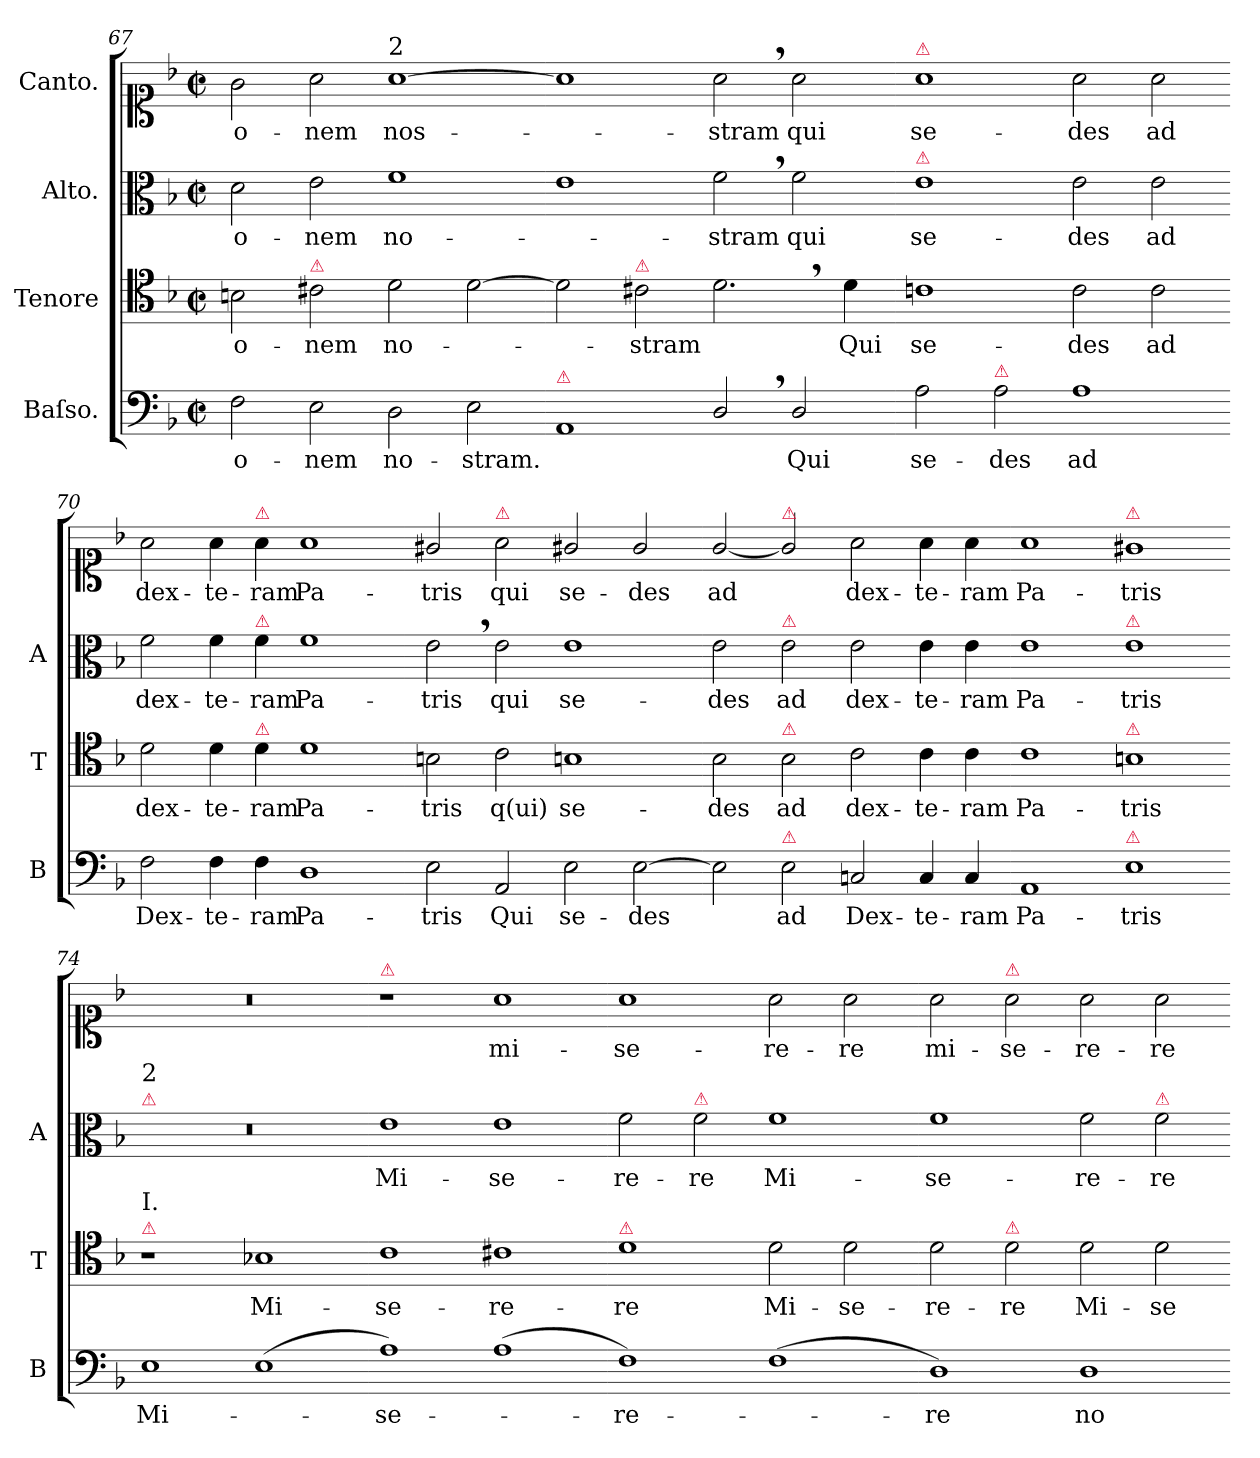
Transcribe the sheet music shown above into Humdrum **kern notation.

**kern	**text	**kern	**text	**kern	**text	**kern	**text
*part4	*part4	*part3	*part3	*part2	*part2	*part1	*part1
*staff4	*staff4	*staff3	*staff3	*staff2	*staff2	*staff1	*staff1
*I"Baſso.	*	*I"Tenore	*	*I"Alto.	*	*I"Canto.	*
*I'B	*	*I'T	*	*I'A	*	*	*
*clefF4	*	*clefC4	*	*clefC3	*	*clefC1	*
*k[b-]	*	*k[b-]	*	*k[b-]	*	*k[b-]	*
*F:	*	*F:	*	*F:	*	*F:	*
*M2/1	*	*M2/1	*	*M2/1	*	*M2/1	*
*met(c|)	*	*met(c|)	*	*met(c|)	*	*met(c|)	*
=67	=67	=67	=67	=67	=67	=67	=67
2F\	-o-	2Bn\	-o-	2d\	-o-	2g\	-o-
!	!	!LO:TX:a:color=crimson:t=⚠	!	!	!	!	!
2E\	-nem	2c#X\	-nem	2e\	-nem	2a\	-nem
!	!	!	!	!	!	!LO:TX:a:t=2	!
2D\	no-	2d\	no-	1f	no-	[1a	nos-
2E\	-stram.	[2d\	.	.	.	.	.
=68-	=68-	=68-	=68-	=68-	=68-	=68-	=68-
!LO:TX:a:color=crimson:t=⚠	!	!	!	!	!	!	!
1AA	.	2d\]	.	1e	.	1a]	.
!	!	!LO:TX:a:color=crimson:t=⚠	!	!	!	!	!
.	.	2c#X\	-stram	.	.	.	.
2D,</	.	2.d,<\	.	2f,<\	-stram	2a,<\	-stram
2D/	Qui	.	.	2f\	qui	2a\	qui
.	.	4d\	Qui	.	.	.	.
=69-	=69-	=69-	=69-	=69-	=69-	=69-	=69-
!	!	!	!	!	!	!LO:TX:a:color=crimson:t=⚠	!
!	!	!	!	!LO:TX:a:color=crimson:t=⚠	!	!	!
2A\	se-	1cn	se-	1e	se-	1a	se-
!LO:TX:a:color=crimson:t=⚠	!	!	!	!	!	!	!
2A\	-des	.	.	.	.	.	.
1A	ad	2c\	-des	2e\	-des	2a\	-des
.	.	2c\	ad	2e\	ad	2a\	ad
=70-	=70-	=70-	=70-	=70-	=70-	=70-	=70-
2F\	Dex-	2d\	dex-	2f\	dex-	2a\	dex-
4F\	-te-	4d\	-te-	4f\	-te-	4a\	-te-
!	!	!	!	!	!	!LO:TX:a:color=crimson:t=⚠	!
!	!	!	!	!LO:TX:a:color=crimson:t=⚠	!	!	!
!	!	!LO:TX:a:color=crimson:t=⚠	!	!	!	!	!
4F\	-ram	4d\	-ram	4f\	-ram	4a\	-ram
1D	Pa-	1d	Pa-	1f	Pa-	1a	Pa-
=71-	=71-	=71-	=71-	=71-	=71-	=71-	=71-
2E\	-tris	2Bn\	-tris	2e,<\	-tris	2g#X/	-tris
!	!	!	!	!	!	!LO:TX:a:color=crimson:t=⚠	!
!	!	!	!	!	!LO:LY:i	!	!
2AA/	Qui	2c\	q(ui)	2e\	qui	2a\	qui
!	!	!	!	!	!LO:LY:i	!	!
2E\	se-	1Bn	se-	1e	se-	2g#X/	se-
[2E\	-des	.	.	.	.	2g#/	-des
=72-	=72-	=72-	=72-	=72-	=72-	=72-	=72-
!	!	!	!	!	!LO:LY:i	!	!
2E\]	.	2B\	-des	2e\	-des	[2g#/	ad
!	!	!	!	!	!	!LO:TX:a:color=crimson:t=⚠	!
!	!	!	!	!LO:TX:a:color=crimson:t=⚠	!	!	!
!	!	!LO:TX:a:color=crimson:t=⚠	!	!	!	!	!
!LO:TX:a:color=crimson:t=⚠	!	!	!	!	!	!	!
!	!	!	!	!	!LO:LY:i	!	!
2E\	ad	2B\	ad	2e\	ad	2g#/]	.
!	!	!	!	!	!LO:LY:i	!	!
2Cn/	Dex-	2c\	dex-	2e\	dex-	2a\	dex-
!	!	!	!	!	!LO:LY:i	!	!
4C/	-te-	4c\	-te-	4e\	-te-	4a\	-te-
!	!	!	!	!	!LO:LY:i	!	!
4C/	-ram	4c\	-ram	4e\	-ram	4a\	-ram
=73-	=73-	=73-	=73-	=73-	=73-	=73-	=73-
!	!	!	!	!	!LO:LY:i	!	!
1AA	Pa-	1c	Pa-	1e	Pa-	1a	Pa-
!	!	!	!	!	!	!LO:TX:a:color=crimson:t=⚠	!
!	!	!	!	!LO:TX:a:color=crimson:t=⚠	!	!	!
!	!	!LO:TX:a:color=crimson:t=⚠	!	!	!	!	!
!LO:TX:a:color=crimson:t=⚠	!	!	!	!	!	!	!
!	!	!	!	!	!LO:LY:i	!	!
1E	-tris	1Bn	-tris	1e	-tris	1g#X	-tris
=74-	=74-	=74-	=74-	=74-	=74-	=74-	=74-
!	!	!	!	!LO:TX:a:color=crimson:t=⚠	!	!	!
!	!	!	!	!LO:TX:a:t=2	!	!	!
!	!	!LO:TX:a:color=crimson:t=⚠	!	!	!	!	!
!	!	!LO:TX:a:t=I.	!	!	!	!	!
1E	Mi-	1r	.	0r	.	0r	.
(>1E	.	1B-X	Mi-	.	.	.	.
=75-	=75-	=75-	=75-	=75-	=75-	=75-	=75-
!	!	!	!	!	!	!LO:TX:a:color=crimson:t=⚠	!
1A)	-se-	1c	-se-	1e	Mi-	1r	.
(>1A	.	1c#X	-re-	1e	-se-	1a	mi-
=76-	=76-	=76-	=76-	=76-	=76-	=76-	=76-
!	!	!LO:TX:a:color=crimson:t=⚠	!	!	!	!	!
1F)	-re-	1d	-re	2f\	-re-	1a	-se-
!	!	!	!	!LO:TX:a:color=crimson:t=⚠	!	!	!
.	.	.	.	2f\	-re	.	.
!	!	!	!LO:LY:i	!	!LO:LY:i	!	!
(>1F	.	2d\	Mi-	1f	Mi-	2a\	-re-
!	!	!	!LO:LY:i	!	!	!	!
.	.	2d\	-se-	.	.	2a\	-re
=77-	=77-	=77-	=77-	=77-	=77-	=77-	=77-
!	!	!	!LO:LY:i	!	!LO:LY:i	!	!
1D)	-re	2d\	-re-	1f	-se-	2a\	mi-
!	!	!	!	!	!	!LO:TX:a:color=crimson:t=⚠	!
!	!	!LO:TX:a:color=crimson:t=⚠	!	!	!	!	!
!	!	!	!LO:LY:i	!	!	!	!
.	.	2d\	-re	.	.	2a\	-se-
!	!	!	!LO:LY:i	!	!LO:LY:i	!	!
1D	no-	2d\	Mi-	2f\	-re-	2a\	-re-
!	!	!	!	!LO:TX:a:color=crimson:t=⚠	!	!	!
!	!	!	!LO:LY:i	!	!LO:LY:i	!	!
.	.	2d\	-se-	2f\	-re	2a\	-re
=-	=-	=-	=-	=-	=-	=-	=-
*-	*-	*-	*-	*-	*-	*-	*-
